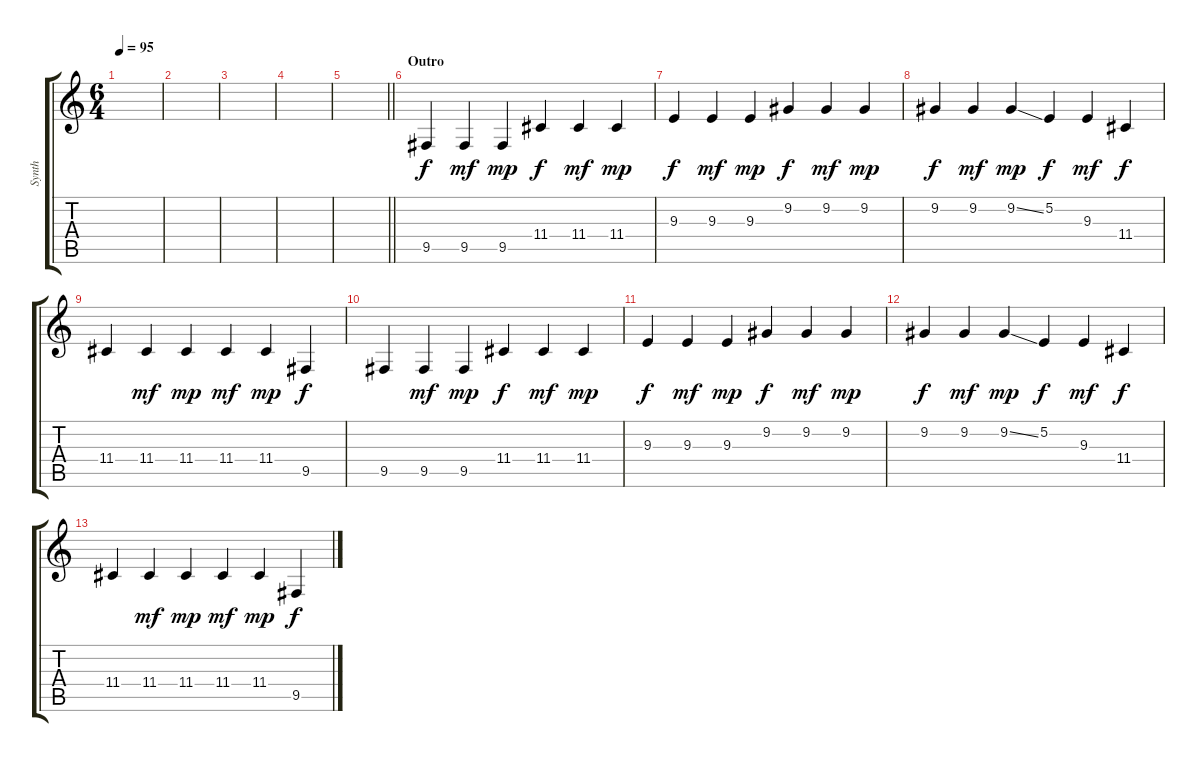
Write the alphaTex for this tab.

\track ("Synth" "Synth") {instrument fx5brightness}
\staff {score tabs}
\tuning (E4 B3 G3 D3 A2 E2) {hide}
\ts (6 4)
\tempo 95
\clef g2
\ks c
|
|
|
|
\barLineRight lightlight
|
\section ("" "Outro")
9.5.4 9.5.4{dy mf} 9.5.4{dy mp} 11.4.4{dy f} 11.4.4{dy mf} 11.4.4{dy mp} |
9.3.4{dy f} 9.3.4{dy mf} 9.3.4{dy mp} 9.2.4{dy f} 9.2.4{dy mf} 9.2.4{dy mp} |
9.2.4{dy f} 9.2.4{dy mf} 9.2{ss}.4{dy mp} 5.2.4{dy f} 9.3.4{dy mf} 11.4.4{dy f} |
11.4.4 11.4.4{dy mf} 11.4.4{dy mp} 11.4.4{dy mf} 11.4.4{dy mp} 9.5.4{dy f} |
9.5.4 9.5.4{dy mf} 9.5.4{dy mp} 11.4.4{dy f} 11.4.4{dy mf} 11.4.4{dy mp} |
9.3.4{dy f} 9.3.4{dy mf} 9.3.4{dy mp} 9.2.4{dy f} 9.2.4{dy mf} 9.2.4{dy mp} |
9.2.4{dy f} 9.2.4{dy mf} 9.2{ss}.4{dy mp} 5.2.4{dy f} 9.3.4{dy mf} 11.4.4{dy f} |
11.4.4 11.4.4{dy mf} 11.4.4{dy mp} 11.4.4{dy mf} 11.4.4{dy mp} 9.5.4{dy f}
